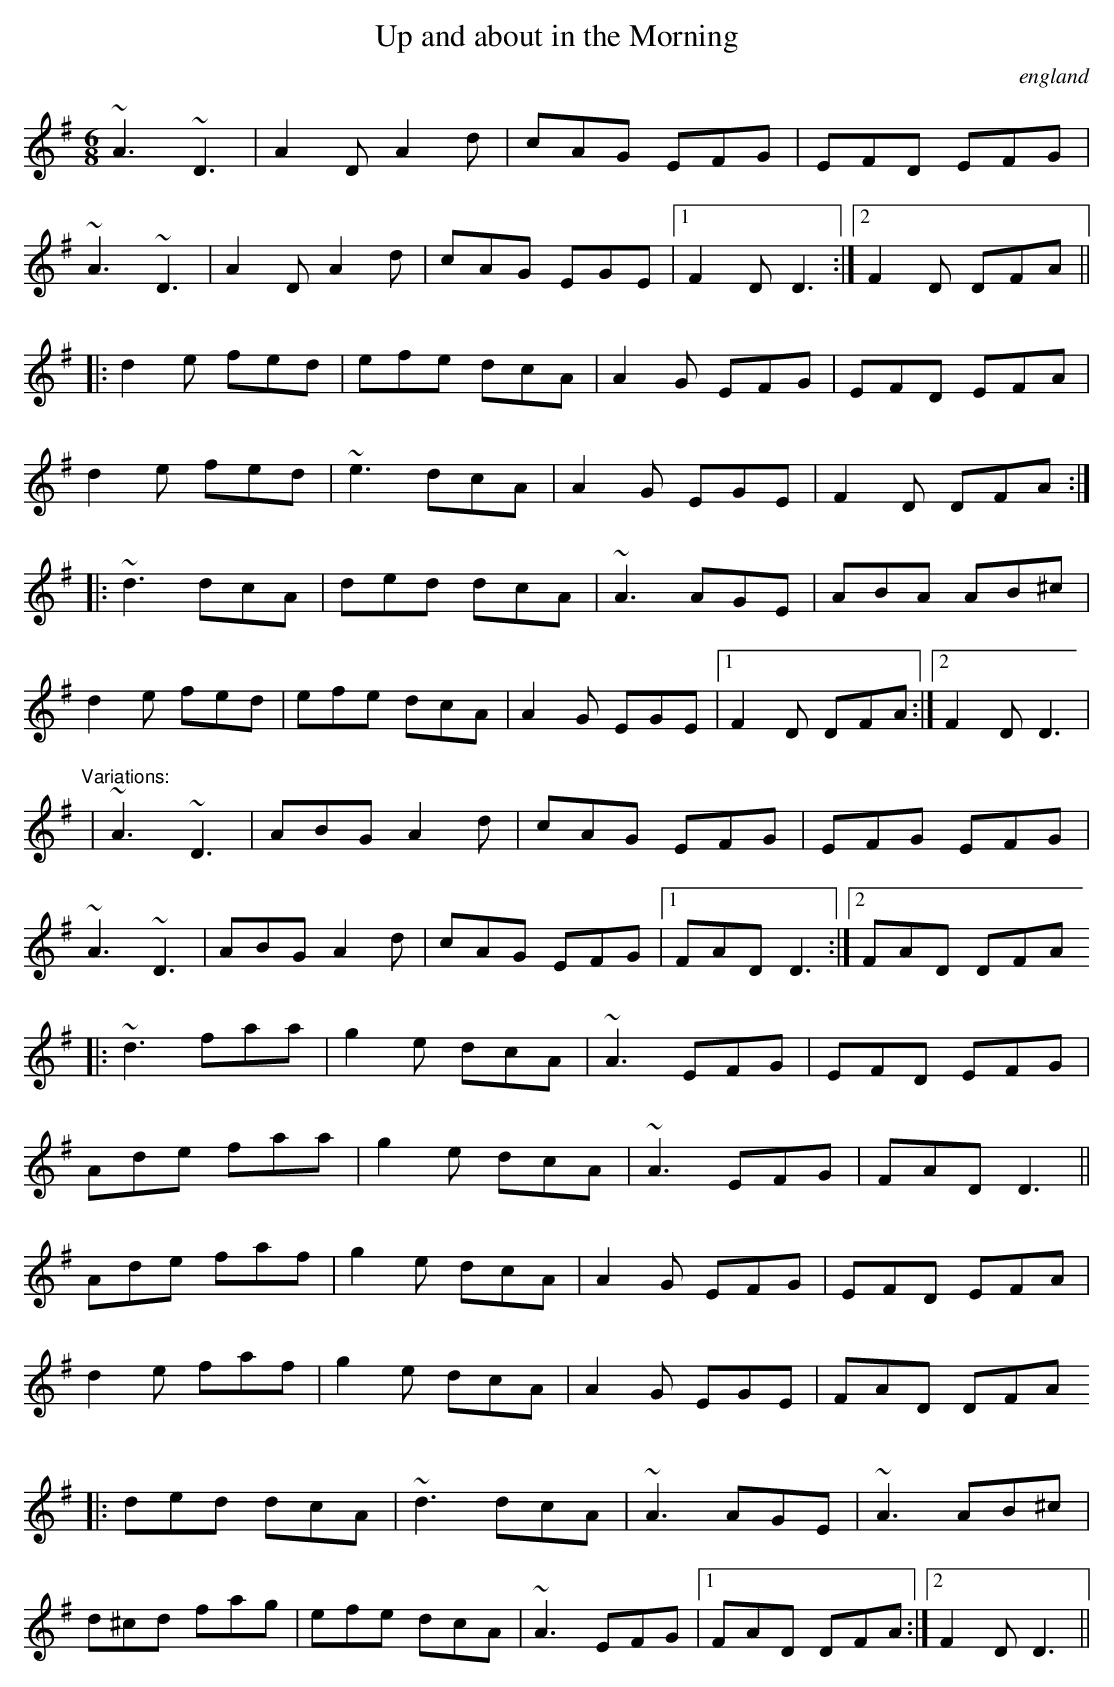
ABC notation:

X:1
T:Up and about in the Morning
O:england
M:6/8
L:1/8
K:Dmix
~A3 ~D3|A2D A2d|cAG EFG|EFD EFG|
~A3 ~D3|A2D A2d|cAG EGE|1 F2D D3:|2 F2D DFA||
|:d2e fed|efe dcA|A2G EFG|EFD EFA|
d2e fed|~e3 dcA|A2G EGE|F2D DFA:|
|:~d3 dcA|ded dcA|~A3 AGE|ABA AB^c|
d2e fed|efe dcA|A2G EGE|1 F2D DFA:|2 F2D D3|
"Variations:"
|~A3 ~D3|ABG A2d|cAG EFG|EFG EFG|
~A3 ~D3|ABG A2d|cAG EFG|1 FAD D3:|2 FAD DFA
|:~d3 faa|g2e dcA|~A3 EFG|EFD EFG|
Ade faa|g2e dcA|~A3 EFG|FAD D3||
Ade faf|g2e dcA|A2G EFG|EFD EFA|
d2e faf|g2e dcA|A2G EGE|FAD DFA
|:ded dcA|~d3 dcA|~A3 AGE|~A3 AB^c|
d^cd fag|efe dcA|~A3 EFG|1 FAD DFA:|2 F2D D3||
